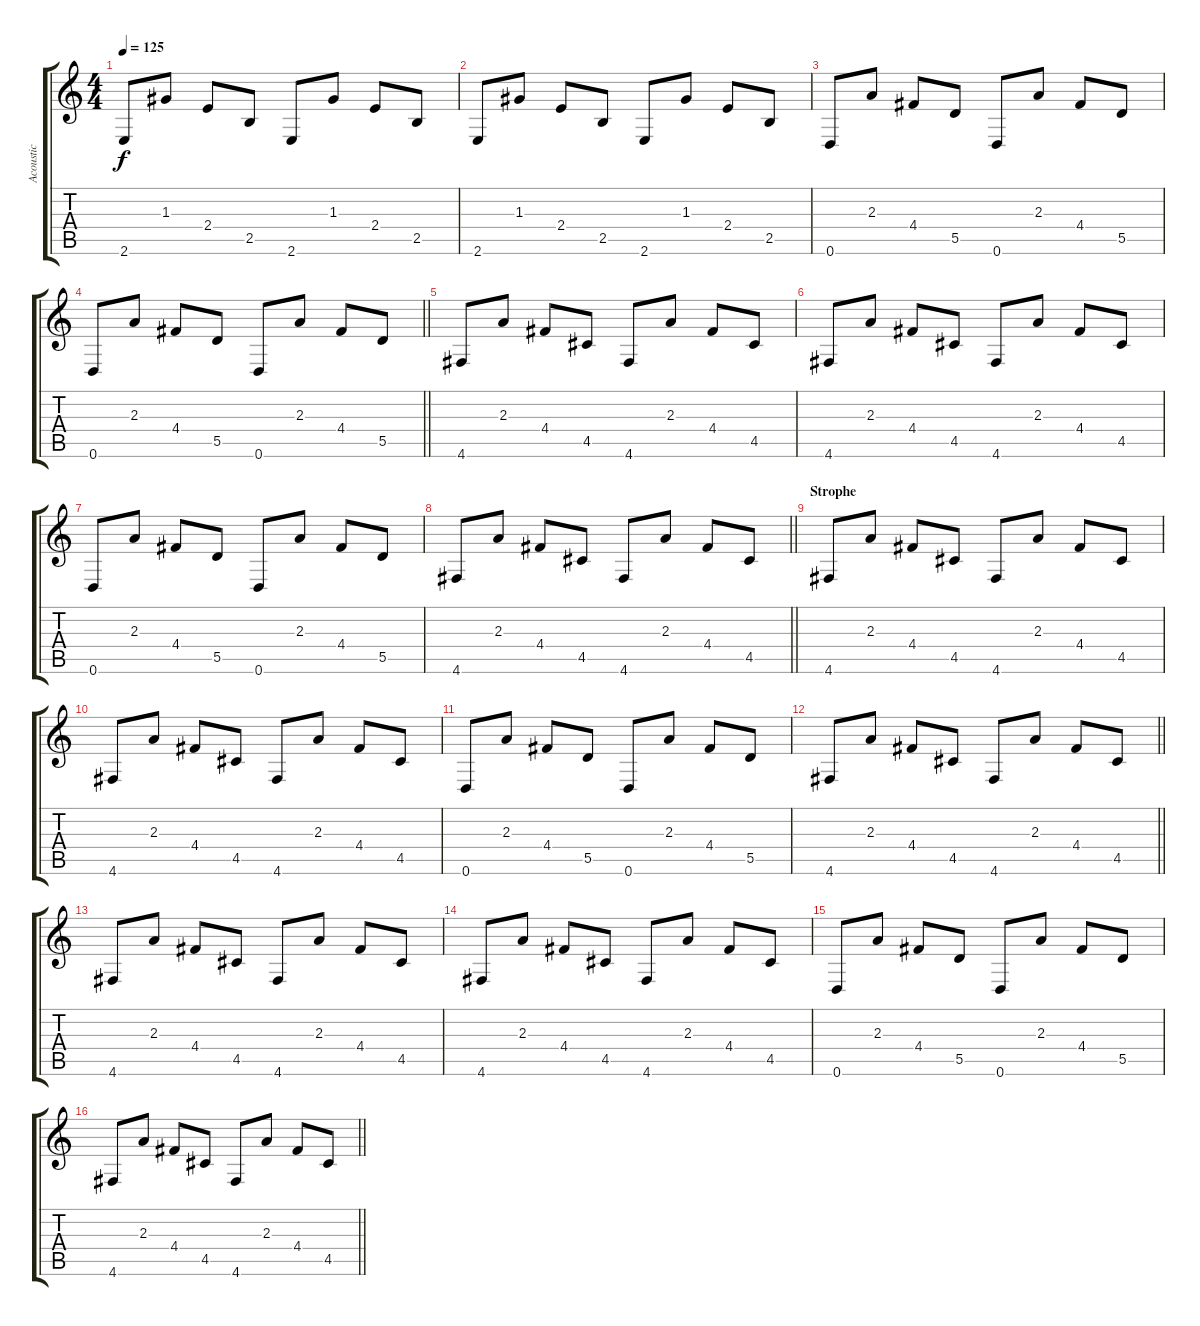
\track ("Acoustic" "Acoustic") {instrument acousticguitarsteel}
\staff {score tabs}
\tuning (E4 B3 G3 D3 A2 D2) {hide}
\ts (4 4)
\section ("" "")
\tempo 125
\clef g2
\ks c
2.6.8{dy f} 1.3.8 2.4.8 2.5.8 2.6.8 1.3.8 2.4.8 2.5.8 |
2.6.8 1.3.8 2.4.8 2.5.8 2.6.8 1.3.8 2.4.8 2.5.8 |
0.6.8 2.3.8 4.4.8 5.5.8 0.6.8 2.3.8 4.4.8 5.5.8 |
\barLineRight lightlight
0.6.8 2.3.8 4.4.8 5.5.8 0.6.8 2.3.8 4.4.8 5.5.8 |
\section ("" "")
4.6.8 2.3.8 4.4.8 4.5.8 4.6.8 2.3.8 4.4.8 4.5.8 |
4.6.8 2.3.8 4.4.8 4.5.8 4.6.8 2.3.8 4.4.8 4.5.8 |
0.6.8 2.3.8 4.4.8 5.5.8 0.6.8 2.3.8 4.4.8 5.5.8 |
\barLineRight lightlight
4.6.8 2.3.8 4.4.8 4.5.8 4.6.8 2.3.8 4.4.8 4.5.8 |
\section ("" "Strophe")
4.6.8 2.3.8 4.4.8 4.5.8 4.6.8 2.3.8 4.4.8 4.5.8 |
4.6.8 2.3.8 4.4.8 4.5.8 4.6.8 2.3.8 4.4.8 4.5.8 |
0.6.8 2.3.8 4.4.8 5.5.8 0.6.8 2.3.8 4.4.8 5.5.8 |
\barLineRight lightlight
4.6.8 2.3.8 4.4.8 4.5.8 4.6.8 2.3.8 4.4.8 4.5.8 |
4.6.8 2.3.8 4.4.8 4.5.8 4.6.8 2.3.8 4.4.8 4.5.8 |
4.6.8 2.3.8 4.4.8 4.5.8 4.6.8 2.3.8 4.4.8 4.5.8 |
0.6.8 2.3.8 4.4.8 5.5.8 0.6.8 2.3.8 4.4.8 5.5.8 |
\barLineRight lightlight
4.6.8 2.3.8 4.4.8 4.5.8 4.6.8 2.3.8 4.4.8 4.5.8
